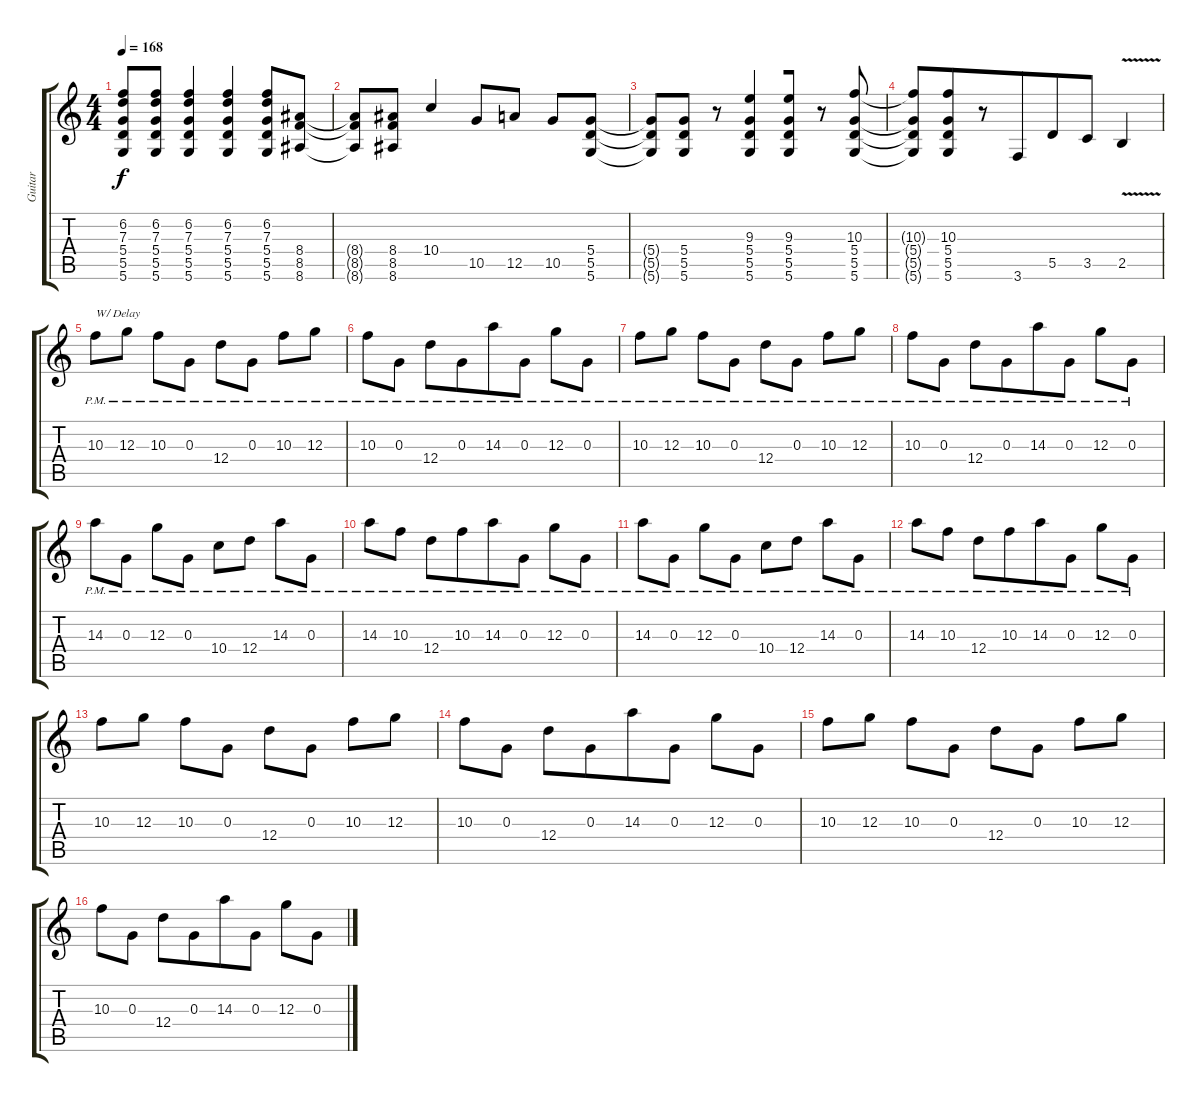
\track ("Guitar" "Guitar") {instrument overdrivenguitar}
\staff {score tabs}
\tuning (E4 B3 G3 D3 A2 D2) {hide}
\ts (4 4)
\tempo 168
\clef g2
\ks c
(6.2{t} 7.3{t} 5.4{t} 5.5{t} 5.6{t}).8{dy f} (6.2 7.3 5.4 5.5 5.6).8 (6.2 7.3 5.4 5.5 5.6).4 (6.2 7.3 5.4 5.5 5.6).4 (6.2 7.3 5.4 5.5 5.6).8 (8.4 8.5 8.6).8 |
(8.4{t} 8.5{t} 8.6{t}).8 (8.4 8.5 8.6).8 10.4.4{beam merge} 10.5.8{beam merge} 12.5.8 10.5.8 (5.4 5.5 5.6).8 |
(5.4{t} 5.5{t} 5.6{t}).8 (5.4 5.5 5.6).8 r.8{beam merge} (9.3 5.4 5.5 5.6).4{beam merge} (9.3 5.4 5.5 5.6).8 r.8{beam merge} (10.3 5.4 5.5 5.6).8 |
(10.3{t} 5.4{t} 5.5{t} 5.6{t}).8{beam merge} (10.3 5.4 5.5 5.6).8{beam merge} r.8 3.6.8{beam merge} 5.5.8{beam merge} 3.5.8 2.5{v}.4 |
10.3{pm}.8{txt "W/ Delay" instrument electricguitarclean} 12.3{pm}.8 10.3{pm}.8{beam merge} 0.3{pm}.8 12.4{pm}.8 0.3{pm}.8 10.3{pm}.8 12.3{pm}.8 |
10.3{pm}.8 0.3{pm}.8 12.4{pm}.8 0.3{pm}.8{beam merge} 14.3{pm}.8{beam merge} 0.3{pm}.8 12.3{pm}.8 0.3{pm}.8 |
10.3{pm}.8 12.3{pm}.8 10.3{pm}.8{beam merge} 0.3{pm}.8 12.4{pm}.8 0.3{pm}.8 10.3{pm}.8 12.3{pm}.8 |
10.3{pm}.8 0.3{pm}.8 12.4{pm}.8 0.3{pm}.8{beam merge} 14.3{pm}.8{beam merge} 0.3{pm}.8 12.3{pm}.8 0.3{pm}.8 |
14.3{pm}.8{beam merge} 0.3{pm}.8 12.3{pm}.8{beam merge} 0.3{pm}.8 10.4{pm}.8 12.4{pm}.8 14.3{pm}.8 0.3{pm}.8 |
14.3{pm}.8 10.3{pm}.8 12.4{pm}.8 10.3{pm}.8{beam merge} 14.3{pm}.8 0.3{pm}.8 12.3{pm}.8{beam merge} 0.3{pm}.8 |
14.3{pm}.8{beam merge} 0.3{pm}.8 12.3{pm}.8{beam merge} 0.3{pm}.8 10.4{pm}.8 12.4{pm}.8 14.3{pm}.8 0.3{pm}.8 |
14.3{pm}.8 10.3{pm}.8 12.4{pm}.8 10.3{pm}.8{beam merge} 14.3{pm}.8 0.3{pm}.8 12.3{pm}.8{beam merge} 0.3{pm}.8 |
10.3.8 12.3.8 10.3.8{beam merge} 0.3.8 12.4.8 0.3.8 10.3.8 12.3.8 |
10.3.8 0.3.8 12.4.8 0.3.8{beam merge} 14.3.8{beam merge} 0.3.8 12.3.8 0.3.8 |
10.3.8 12.3.8 10.3.8{beam merge} 0.3.8 12.4.8 0.3.8 10.3.8 12.3.8 |
10.3.8 0.3.8 12.4.8 0.3.8{beam merge} 14.3.8{beam merge} 0.3.8 12.3.8 0.3.8
